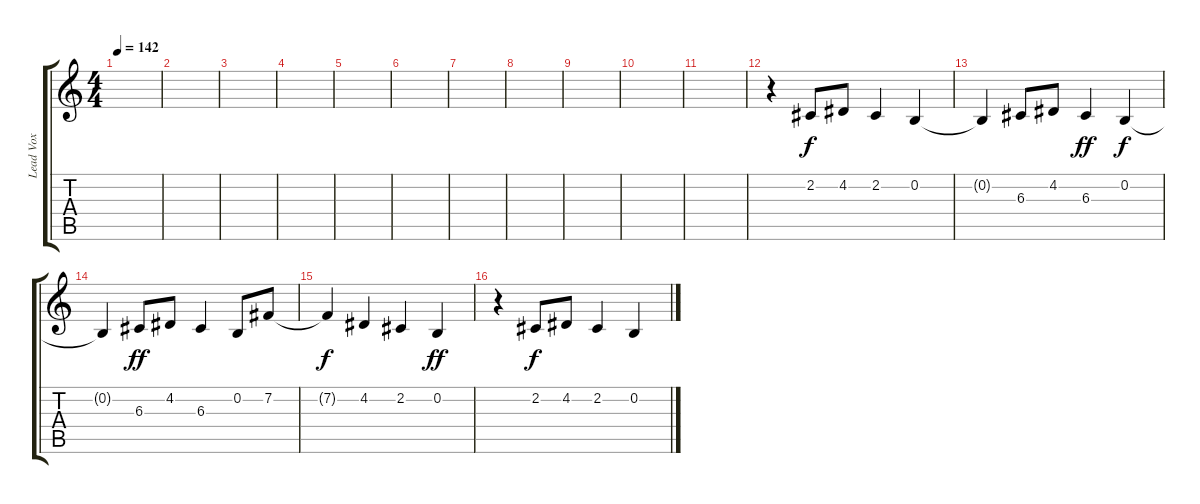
\track ("Lead Vox" "Lead Vox") {instrument clarinet}
\staff {score tabs}
\tuning (E4 B3 G3 D3 A2 E2) {hide}
\ts (4 4)
\tempo 142
\clef g2
\ks c
|
|
|
|
|
|
|
|
|
|
|
r.4 2.2.8 4.2.8 2.2.4 0.2.4 |
0.2{t}.4 6.3.8 4.2.8 6.3.4{dy ff} 0.2.4{dy f} |
0.2{t}.4 6.3.8{dy ff} 4.2.8 6.3.4 0.2.8 7.2.8 |
7.2{t}.4{dy f} 4.2.4 2.2.4 0.2.4{dy ff} |
r.4 2.2.8{dy f} 4.2.8 2.2.4 0.2.4
